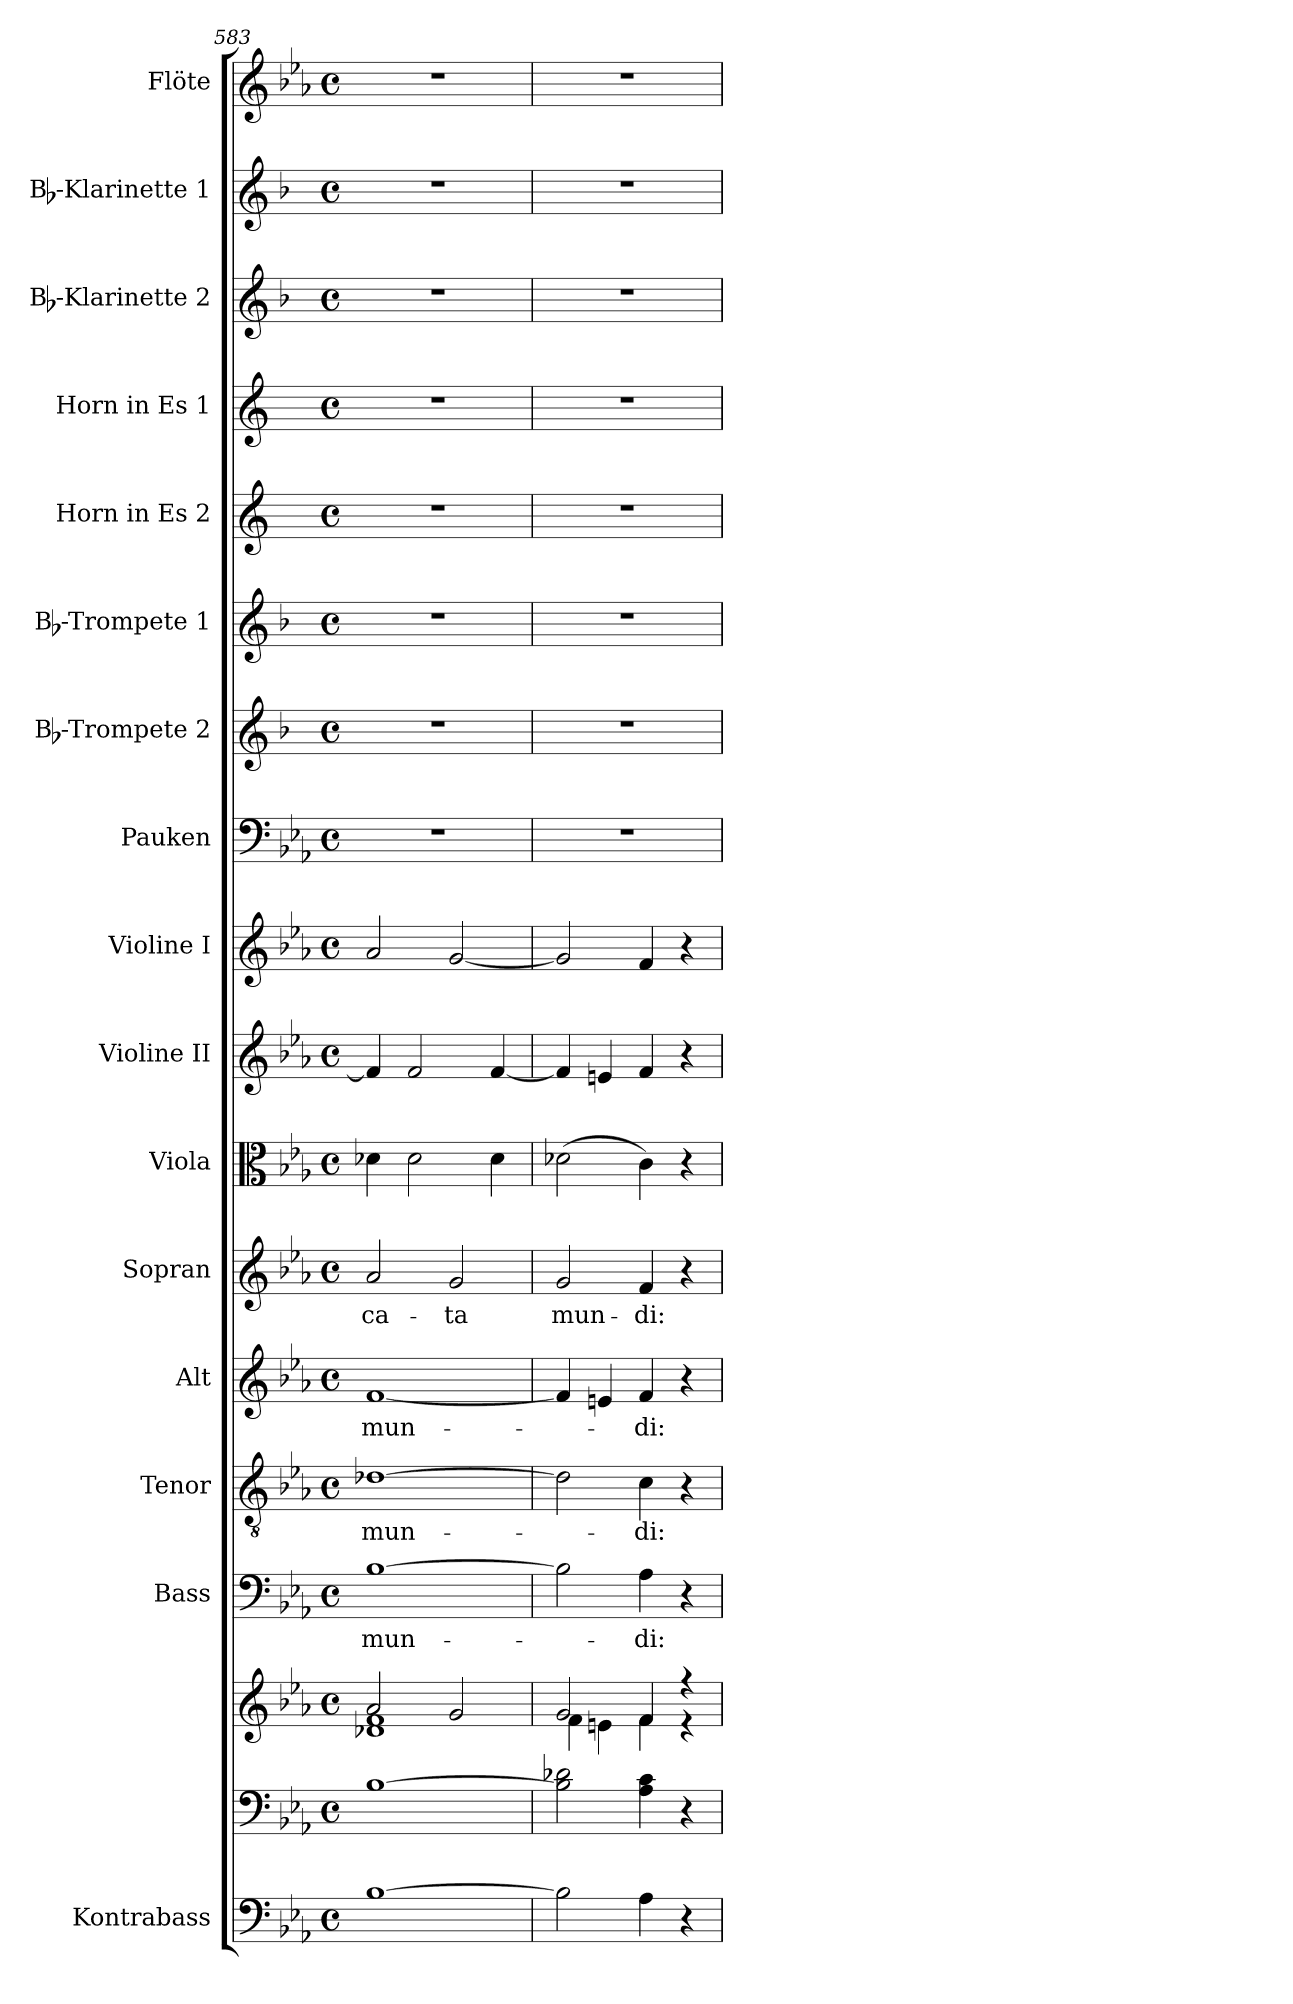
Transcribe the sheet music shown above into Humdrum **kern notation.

**kern	**kern	**kern	**kern	**text	**kern	**text	**kern	**text	**kern	**text	**kern	**kern	**kern	**kern	**kern	**kern	**kern	**kern	**kern	**kern	**kern
*part17	*part16	*part16	*part15	*part15	*part14	*part14	*part13	*part13	*part12	*part12	*part11	*part10	*part9	*part8	*part7	*part6	*part5	*part4	*part3	*part2	*part1
*staff18	*staff17	*staff16	*staff15	*staff15	*staff14	*staff14	*staff13	*staff13	*staff12	*staff12	*staff11	*staff10	*staff9	*staff8	*staff7	*staff6	*staff5	*staff4	*staff3	*staff2	*staff1
*I"Kontrabass	*	*	*I"Bass	*	*I"Tenor	*	*I"Alt	*	*I"Sopran	*	*I"Viola	*I"Violine II	*I"Violine I	*I"Pauken	*I"Bb-Trompete 2	*I"Bb-Trompete 1	*I"Horn in Es 2	*I"Horn in Es 1	*I"Bb-Klarinette 2	*I"Bb-Klarinette 1	*I"Flöte
*I'Kb.	*	*	*I'B.	*	*I'T.	*	*I'A.	*	*I'S.	*	*I'Vla.	*I'Vl. II	*I'Vl. I	*I'Pk.	*I'Bb Trp. 2	*I'Bb Trp. 1	*	*	*I'Bb Kl. 2	*I'Bb Kl. 1	*I'Fl.
*clefF4	*clefF4	*clefG2	*clefF4	*	*clefGv2	*	*clefG2	*	*clefG2	*	*clefC3	*clefG2	*clefG2	*clefF4	*clefG2	*clefG2	*clefG2	*clefG2	*clefG2	*clefG2	*clefG2
*ITrd7c12	*	*	*	*	*	*	*	*	*	*	*	*	*	*	*ITrd1c2	*ITrd1c2	*ITrd5c9	*ITrd5c9	*ITrd1c2	*ITrd1c2	*
*k[b-e-a-]	*k[b-e-a-]	*k[b-e-a-]	*k[b-e-a-]	*	*k[b-e-a-]	*	*k[b-e-a-]	*	*k[b-e-a-]	*	*k[b-e-a-]	*k[b-e-a-]	*k[b-e-a-]	*k[b-e-a-]	*k[b-e-a-]	*k[b-e-a-]	*k[b-e-a-]	*k[b-e-a-]	*k[b-e-a-]	*k[b-e-a-]	*k[b-e-a-]
*E-:	*E-:	*E-:	*E-:	*	*E-:	*	*E-:	*	*E-:	*	*E-:	*E-:	*E-:	*E-:	*E-:	*E-:	*E-:	*E-:	*E-:	*E-:	*E-:
*M4/4	*M4/4	*M4/4	*M4/4	*	*M4/4	*	*M4/4	*	*M4/4	*	*M4/4	*M4/4	*M4/4	*M4/4	*M4/4	*M4/4	*M4/4	*M4/4	*M4/4	*M4/4	*M4/4
*met(c)	*met(c)	*met(c)	*met(c)	*	*met(c)	*	*met(c)	*	*met(c)	*	*met(c)	*met(c)	*met(c)	*met(c)	*met(c)	*met(c)	*met(c)	*met(c)	*met(c)	*met(c)	*met(c)
=583	=583	=583	=583	=583	=583	=583	=583	=583	=583	=583	=583	=583	=583	=583	=583	=583	=583	=583	=583	=583	=583
*	*	*^	*	*	*	*	*	*	*	*	*	*	*	*	*	*	*	*	*	*	*
!	!	!	!	!	!LO:LY:b	!	!LO:LY:b	!	!LO:LY:b	!	!LO:LY:b	!	!	!	!	!	!	!	!	!	!	!
[1BB-	[1B-	2a-/	1d-X 1f	[1B-	mun-	[1d-X	mun-	[1f	mun-	2a-/	-ca-	4d-X\	4f/]	2a-/	1r	1r	1r	1r	1r	1r	1r	1r
.	.	.	.	.	.	.	.	.	.	.	.	2d-\	2f/	.	.	.	.	.	.	.	.	.
!	!	!	!	!	!	!	!	!	!	!	!LO:LY:b	!	!	!	!	!	!	!	!	!	!	!
.	.	2g/	.	.	.	.	.	.	.	2g/	-ta	.	.	[2g/	.	.	.	.	.	.	.	.
.	.	.	.	.	.	.	.	.	.	.	.	4d-\	[4f/	.	.	.	.	.	.	.	.	.
=584	=584	=584	=584	=584	=584	=584	=584	=584	=584	=584	=584	=584	=584	=584	=584	=584	=584	=584	=584	=584	=584	=584
!	!	!	!	!	!	!	!	!	!	!	!LO:LY:b	!	!	!	!	!	!	!	!	!	!	!
2BB-\]	2B-\] 2d-X\	2g/	4f\	2B-\]	.	2d-\]	.	4f/]	.	2g/	mun-	(>2d-X\	4f/]	2g/]	1r	1r	1r	1r	1r	1r	1r	1r
.	.	.	4en\	.	.	.	.	4en/	.	.	.	.	4en/	.	.	.	.	.	.	.	.	.
!	!	!	!	!	!LO:LY:b	!	!LO:LY:b	!	!LO:LY:b	!	!LO:LY:b	!	!	!	!	!	!	!	!	!	!	!
4AA-\	4A-\ 4c\	4f/	4f\	4A-\	-di:	4c\	-di:	4f/	-di:	4f/	-di:	4c\)	4f/	4f/	.	.	.	.	.	.	.	.
4r	4r	4r	4r	4r	.	4r	.	4r	.	4r	.	4r	4r	4r	.	.	.	.	.	.	.	.
*	*	*v	*v	*	*	*	*	*	*	*	*	*	*	*	*	*	*	*	*	*	*	*
=	=	=	=	=	=	=	=	=	=	=	=	=	=	=	=	=	=	=	=	=	=
*-	*-	*-	*-	*-	*-	*-	*-	*-	*-	*-	*-	*-	*-	*-	*-	*-	*-	*-	*-	*-	*-
